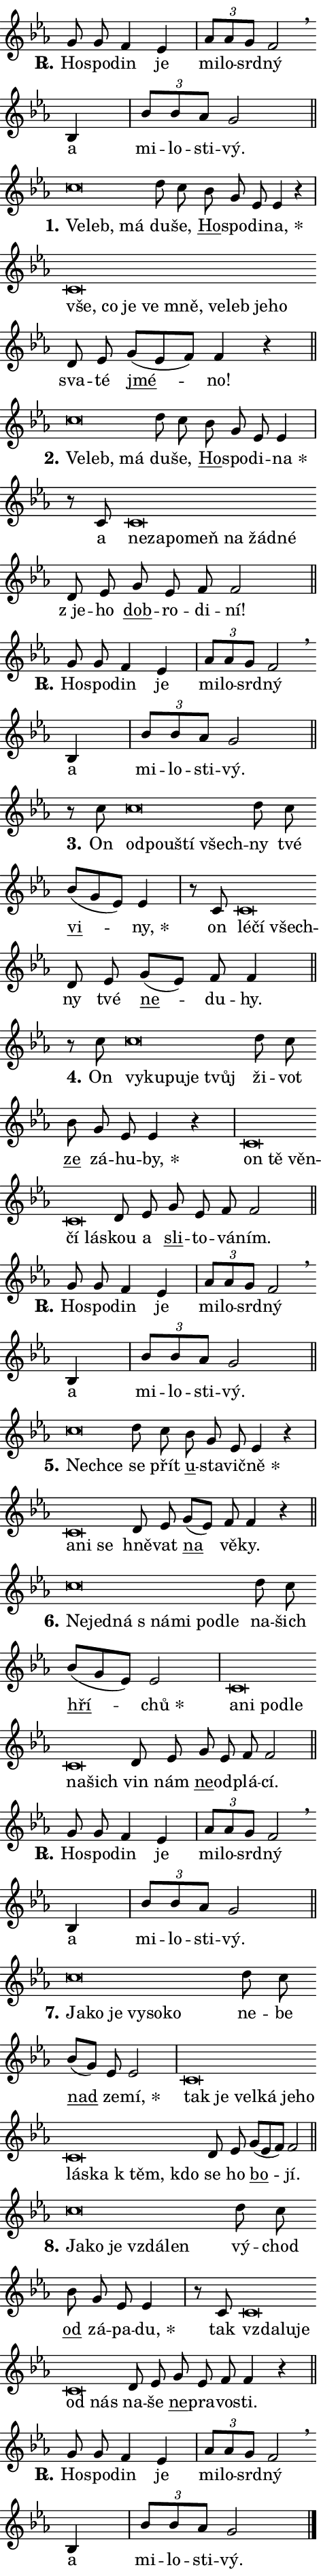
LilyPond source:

\version "2.24.0"
\header { tagline = "" }
\paper {
  indent = 0\cm
  top-margin = 0\cm
  right-margin = 0.13\cm % to fit lyric hyphens
  bottom-margin = 0\cm
  left-margin = 0\cm
  paper-width = 8\cm
  page-breaking = #ly:one-page-breaking
  system-system-spacing.basic-distance = #11
  score-system-spacing.basic-distance = #11
  ragged-last = ##f
}


%% Author: Thomas Morley
%% https://lists.gnu.org/archive/html/lilypond-user/2020-05/msg00002.html
#(define (line-position grob)
"Returns position of @var[grob} in current system:
   @code{'start}, if at first time-step
   @code{'end}, if at last time-step
   @code{'middle} otherwise
"
  (let* ((col (ly:item-get-column grob))
         (ln (ly:grob-object col 'left-neighbor))
         (rn (ly:grob-object col 'right-neighbor))
         (col-to-check-left (if (ly:grob? ln) ln col))
         (col-to-check-right (if (ly:grob? rn) rn col))
         (break-dir-left
           (and
             (ly:grob-property col-to-check-left 'non-musical #f)
             (ly:item-break-dir col-to-check-left)))
         (break-dir-right
           (and
             (ly:grob-property col-to-check-right 'non-musical #f)
             (ly:item-break-dir col-to-check-right))))
        (cond ((eqv? 1 break-dir-left) 'start)
              ((eqv? -1 break-dir-right) 'end)
              (else 'middle))))

#(define (tranparent-at-line-position vctor)
  (lambda (grob)
  "Relying on @code{line-position} select the relevant enry from @var{vctor}.
Used to determine transparency,"
    (case (line-position grob)
      ((end) (not (vector-ref vctor 0)))
      ((middle) (not (vector-ref vctor 1)))
      ((start) (not (vector-ref vctor 2))))))

noteHeadBreakVisibility =
#(define-music-function (break-visibility)(vector?)
"Makes @code{NoteHead}s transparent relying on @var{break-visibility}"
#{
  \override NoteHead.transparent =
    #(tranparent-at-line-position break-visibility)
#})

#(define delete-ledgers-for-transparent-note-heads
  (lambda (grob)
    "Reads whether a @code{NoteHead} is transparent.
If so this @code{NoteHead} is removed from @code{'note-heads} from
@var{grob}, which is supposed to be @code{LedgerLineSpanner}.
As a result ledgers are not printed for this @code{NoteHead}"
    (let* ((nhds-array (ly:grob-object grob 'note-heads))
           (nhds-list
             (if (ly:grob-array? nhds-array)
                 (ly:grob-array->list nhds-array)
                 '()))
           ;; Relies on the transparent-property being done before
           ;; Staff.LedgerLineSpanner.after-line-breaking is executed.
           ;; This is fragile ...
           (to-keep
             (remove
               (lambda (nhd)
                 (ly:grob-property nhd 'transparent #f))
               nhds-list)))
      ;; TODO find a better method to iterate over grob-arrays, similiar
      ;; to filter/remove etc for lists
      ;; For now rebuilt from scratch
      (set! (ly:grob-object grob 'note-heads)  '())
      (for-each
        (lambda (nhd)
          (ly:pointer-group-interface::add-grob grob 'note-heads nhd))
        to-keep))))

squashNotes = {
  \override NoteHead.X-extent = #'(-0.2 . 0.2)
  \override NoteHead.Y-extent = #'(-0.75 . 0)
  \override NoteHead.stencil =
    #(lambda (grob)
       (let ((pos (ly:grob-property grob 'staff-position)))
         (begin
           (if (< pos -7) (display "ERROR: Lower brevis then expected\n") (display ""))
           (if (<= pos -6) ly:text-interface::print ly:note-head::print))))
}
unSquashNotes = {
  \revert NoteHead.X-extent
  \revert NoteHead.Y-extent
  \revert NoteHead.stencil
}

hideNotes = \noteHeadBreakVisibility #begin-of-line-visible
unHideNotes = \noteHeadBreakVisibility #all-visible

% work-around for resetting accidentals
% https://lilypond.org/doc/v2.23/Documentation/notation/displaying-rhythms#unmetered-music
cadenzaMeasure = {
  \cadenzaOff
  \partial 1024 s1024
  \cadenzaOn
}

#(define-markup-command (accent layout props text) (markup?)
  "Underline accented syllable"
  (interpret-markup layout props
    #{\markup \override #'(offset . 4.3) \underline { #text }#}))

responsum = \markup \concat {
  "R" \hspace #-1.05 \path #0.1 #'((moveto 0 0.07) (lineto 0.9 0.8)) \hspace #0.05 "."
}

spaceSize = #0.6828661417322834 % exact space size for TeX Gyre Schola

\layout {
  \context {
    \Staff
    \remove "Time_signature_engraver"
    \override LedgerLineSpanner.after-line-breaking = #delete-ledgers-for-transparent-note-heads
  }
  \context {
    \Lyrics {
      \override LyricSpace.minimum-distance = \spaceSize
      \override LyricText.font-name = #"TeX Gyre Schola"
      \override LyricText.font-size = 1
      \override StanzaNumber.font-name = #"TeX Gyre Schola Bold"
      \override StanzaNumber.font-size = 1
    }
  }
  \context {
    \Score 
    \override NoteHead.text =
      #(lambda (grob) 
        (let ((pos (ly:grob-property grob 'staff-position)))
          #{\markup {
            \combine
              \halign #-0.55 \raise #(if (= pos -6) 0 0.5) \override #'(thickness . 2) \draw-line #'(3.2 . 0)
              \musicglyph "noteheads.sM1"
          }#}))
  }
}

% magnetic-lyrics.ily
%
%   written by
%     Jean Abou Samra <jean@abou-samra.fr>
%     Werner Lemberg <wl@gnu.org>
%
%   adapted by
%     Jiri Hon <jiri.hon@gmail.com>
%
% Version 2022-Apr-15

% https://www.mail-archive.com/lilypond-user@gnu.org/msg149350.html

#(define (Left_hyphen_pointer_engraver context)
   "Collect syllable-hyphen-syllable occurrences in lyrics and store
them in properties.  This engraver only looks to the left.  For
example, if the lyrics input is @code{foo -- bar}, it does the
following.

@itemize @bullet
@item
Set the @code{text} property of the @code{LyricHyphen} grob between
@q{foo} and @q{bar} to @code{foo}.

@item
Set the @code{left-hyphen} property of the @code{LyricText} grob with
text @q{foo} to the @code{LyricHyphen} grob between @q{foo} and
@q{bar}.
@end itemize

Use this auxiliary engraver in combination with the
@code{lyric-@/text::@/apply-@/magnetic-@/offset!} hook."
   (let ((hyphen #f)
         (text #f))
     (make-engraver
      (acknowledgers
       ((lyric-syllable-interface engraver grob source-engraver)
        (set! text grob)))
      (end-acknowledgers
       ((lyric-hyphen-interface engraver grob source-engraver)
        ;(when (not (grob::has-interface grob 'lyric-space-interface))
          (set! hyphen grob)));)
      ((stop-translation-timestep engraver)
       (when (and text hyphen)
         (ly:grob-set-object! text 'left-hyphen hyphen))
       (set! text #f)
       (set! hyphen #f)))))

#(define (lyric-text::apply-magnetic-offset! grob)
   "If the space between two syllables is less than the value in
property @code{LyricText@/.details@/.squash-threshold}, move the right
syllable to the left so that it gets concatenated with the left
syllable.

Use this function as a hook for
@code{LyricText@/.after-@/line-@/breaking} if the
@code{Left_@/hyphen_@/pointer_@/engraver} is active."
   (let ((hyphen (ly:grob-object grob 'left-hyphen #f)))
     (when hyphen
       (let ((left-text (ly:spanner-bound hyphen LEFT)))
         (when (grob::has-interface left-text 'lyric-syllable-interface)
           (let* ((common (ly:grob-common-refpoint grob left-text X))
                  (this-x-ext (ly:grob-extent grob common X))
                  (left-x-ext
                   (begin
                     ;; Trigger magnetism for left-text.
                     (ly:grob-property left-text 'after-line-breaking)
                     (ly:grob-extent left-text common X)))
                  ;; `delta` is the gap width between two syllables.
                  (delta (- (interval-start this-x-ext)
                            (interval-end left-x-ext)))
                  (details (ly:grob-property grob 'details))
                  (threshold (assoc-get 'squash-threshold details 0.2)))
             (when (< delta threshold)
               (let* (;; We have to manipulate the input text so that
                      ;; ligatures crossing syllable boundaries are not
                      ;; disabled.  For languages based on the Latin
                      ;; script this is essentially a beautification.
                      ;; However, for non-Western scripts it can be a
                      ;; necessity.
                      (lt (ly:grob-property left-text 'text))
                      (rt (ly:grob-property grob 'text))
                      (is-space (grob::has-interface hyphen 'lyric-space-interface))
                      (space (if is-space " " ""))
                      (extra-delta (if is-space spaceSize 0))
                      ;; Append new syllable.
                      (ltrt-space (if (and (string? lt) (string? rt))
                                (string-append lt space rt)
                                (make-concat-markup (list lt space rt))))
                      ;; Right-align `ltrt` to the right side.
                      (ltrt-space-markup (grob-interpret-markup
                               grob
                               (make-translate-markup
                                (cons (interval-length this-x-ext) 0)
                                (make-right-align-markup ltrt-space)))))
                 (begin
                   ;; Don't print `left-text`.
                   (ly:grob-set-property! left-text 'stencil #f)
                   ;; Set text and stencil (which holds all collected
                   ;; syllables so far) and shift it to the left.
                   (ly:grob-set-property! grob 'text ltrt-space)
                   (ly:grob-set-property! grob 'stencil ltrt-space-markup)
                   (ly:grob-translate-axis! grob (- (- delta extra-delta)) X))))))))))


#(define (lyric-hyphen::displace-bounds-first grob)
   ;; Make very sure this callback isn't triggered too early.
   (let ((left (ly:spanner-bound grob LEFT))
         (right (ly:spanner-bound grob RIGHT)))
     (ly:grob-property left 'after-line-breaking)
     (ly:grob-property right 'after-line-breaking)
     (ly:lyric-hyphen::print grob)))

squashThreshold = #0.4

\layout {
  \context {
    \Lyrics
    \consists #Left_hyphen_pointer_engraver
    \override LyricText.after-line-breaking =
      #lyric-text::apply-magnetic-offset!
    \override LyricHyphen.stencil = #lyric-hyphen::displace-bounds-first
    \override LyricText.details.squash-threshold = \squashThreshold
    \override LyricHyphen.minimum-distance = 0
    \override LyricHyphen.minimum-length = \squashThreshold
  }
}

squashText = \override LyricText.details.squash-threshold = 9999
unSquashText = \override LyricText.details.squash-threshold = \squashThreshold

leftText = \override LyricText.self-alignment-X = #LEFT
unLeftText = \revert LyricText.self-alignment-X

starOffset = #(lambda (grob) 
                (let ((x_offset (ly:self-alignment-interface::aligned-on-x-parent grob)))
                  (if (= x_offset 0) 0 (+ x_offset 1.2))))

star = #(define-music-function (syllable)(string?)
"Append star separator at the end of a syllable"
#{
  \once \override LyricText.X-offset = #starOffset
  \lyricmode { \markup {
    #syllable
    \override #'((font-name . "TeX Gyre Schola Bold")) \hspace #0.2 \lower #0.65 \larger "*"
  } }
#})

starAccent = #(define-music-function (syllable)(string?)
"Append star separator at the end of a syllable and make accent"
#{
  \once \override LyricText.X-offset = #starOffset
  \lyricmode { \markup {
    \accent #syllable
    \override #'((font-name . "TeX Gyre Schola Bold")) \hspace #0.2 \lower #0.65 \larger "*"
  } }
#})

breath = #(define-music-function (syllable)(string?)
"Append breathing indicator at the end of a syllable"
#{
  \lyricmode { \markup { #syllable "+" } }
#})

optionalBreath = #(define-music-function (syllable)(string?)
"Append optional breathing indicator at the end of a syllable"
#{
  \lyricmode { \markup { #syllable "(+)" } }
#})


\score {
    <<
        \new Voice = "melody" { \cadenzaOn \key es \major \relative { g'8 g f4 es \cadenzaMeasure \bar "|" \tuplet 3/2 { as8[ as g] } f2 \breathe \bar "" bes,4 \cadenzaMeasure \bar "|" \tuplet 3/2 {bes'8[ bes as] } g2 \cadenzaMeasure \bar "||" \break } }
        \new Lyrics \lyricsto "melody" { \lyricmode { \set stanza = \responsum
Ho -- spo -- din je mi -- lo -- srd -- ný a mi -- lo -- sti -- vý. } }
    >>
    \layout {}
}

\score {
    <<
        \new Voice = "melody" { \cadenzaOn \key es \major \relative { \squashNotes c''\breve*1/16 \hideNotes \breve*1/16 \breve*1/16 \bar "" \unHideNotes \unSquashNotes d8 c \bar "" bes g es es4 r \cadenzaMeasure \bar "|" \squashNotes c\breve*1/16 \hideNotes \breve*1/16 \bar "" \breve*1/16 \bar "" \breve*1/16 \bar "" \breve*1/16 \bar "" \breve*1/16 \bar "" \breve*1/16 \bar "" \breve*1/16 \breve*1/16 \bar "" \unHideNotes \unSquashNotes d8 es \bar "" g[( es f)] f4 r \cadenzaMeasure \bar "||" \break } }
        \new Lyrics \lyricsto "melody" { \lyricmode { \set stanza = "1."
\leftText Ve -- \squashText leb, má \unLeftText \unSquashText du -- še, \markup \accent Ho -- spo -- di -- \star na, \leftText vše, \squashText co je ve mně, ve -- leb je -- ho \unLeftText \unSquashText sva -- té \markup \accent jmé -- no! } }
    >>
    \layout {}
}

\score {
    <<
        \new Voice = "melody" { \cadenzaOn \key es \major \relative { \squashNotes c''\breve*1/16 \hideNotes \breve*1/16 \breve*1/16 \bar "" \unHideNotes \unSquashNotes d8 c \bar "" bes g es es4 \cadenzaMeasure \bar "|" r8 c \squashNotes c\breve*1/16 \hideNotes \breve*1/16 \bar "" \breve*1/16 \bar "" \breve*1/16 \bar "" \breve*1/16 \bar "" \breve*1/16 \breve*1/16 \bar "" \unHideNotes \unSquashNotes d8 es \bar "" g es f f2 \cadenzaMeasure \bar "||" \break } }
        \new Lyrics \lyricsto "melody" { \lyricmode { \set stanza = "2."
\leftText Ve -- \squashText leb, má \unLeftText \unSquashText du -- še, \markup \accent Ho -- spo -- di -- \star na a \leftText ne -- \squashText za -- po -- meň na žád -- né \unLeftText \unSquashText "z je" -- ho \markup \accent dob -- ro -- di -- ní! } }
    >>
    \layout {}
}

\score {
    <<
        \new Voice = "melody" { \cadenzaOn \key es \major \relative { g'8 g f4 es \cadenzaMeasure \bar "|" \tuplet 3/2 { as8[ as g] } f2 \breathe \bar "" bes,4 \cadenzaMeasure \bar "|" \tuplet 3/2 {bes'8[ bes as] } g2 \cadenzaMeasure \bar "||" \break } }
        \new Lyrics \lyricsto "melody" { \lyricmode { \set stanza = \responsum
Ho -- spo -- din je mi -- lo -- srd -- ný a mi -- lo -- sti -- vý. } }
    >>
    \layout {}
}

\score {
    <<
        \new Voice = "melody" { \cadenzaOn \key es \major \relative { r8 c'' \squashNotes c\breve*1/16 \hideNotes \breve*1/16 \bar "" \breve*1/16 \breve*1/16 \bar "" \unHideNotes \unSquashNotes d8 c \bar "" bes[( g es)] es4 \cadenzaMeasure \bar "|" r8 c \squashNotes c\breve*1/16 \hideNotes \breve*1/16 \breve*1/16 \bar "" \unHideNotes \unSquashNotes d8 es \bar "" g[( es)] f f4 \cadenzaMeasure \bar "||" \break } }
        \new Lyrics \lyricsto "melody" { \lyricmode { \set stanza = "3."
On \leftText od -- \squashText pou -- ští všech -- \unLeftText \unSquashText ny tvé \markup \accent vi -- \star ny, on \leftText lé -- \squashText čí všech -- \unLeftText \unSquashText ny tvé \markup \accent ne -- du -- hy. } }
    >>
    \layout {}
}

\score {
    <<
        \new Voice = "melody" { \cadenzaOn \key es \major \relative { r8 c'' \squashNotes c\breve*1/16 \hideNotes \breve*1/16 \bar "" \breve*1/16 \bar "" \breve*1/16 \breve*1/16 \bar "" \unHideNotes \unSquashNotes d8 c \bar "" bes g es es4 r \cadenzaMeasure \bar "|" \squashNotes c\breve*1/16 \hideNotes \breve*1/16 \bar "" \breve*1/16 \bar "" \breve*1/16 \breve*1/16 \bar "" \unHideNotes \unSquashNotes d8 es \bar "" g es f f2 \cadenzaMeasure \bar "||" \break } }
        \new Lyrics \lyricsto "melody" { \lyricmode { \set stanza = "4."
On \leftText vy -- \squashText ku -- pu -- je tvůj \unLeftText \unSquashText ži -- vot \markup \accent ze zá -- hu -- \star by, \leftText on \squashText tě věn -- čí lá -- \unLeftText \unSquashText skou a \markup \accent sli -- to -- vá -- ním. } }
    >>
    \layout {}
}

\score {
    <<
        \new Voice = "melody" { \cadenzaOn \key es \major \relative { g'8 g f4 es \cadenzaMeasure \bar "|" \tuplet 3/2 { as8[ as g] } f2 \breathe \bar "" bes,4 \cadenzaMeasure \bar "|" \tuplet 3/2 {bes'8[ bes as] } g2 \cadenzaMeasure \bar "||" \break } }
        \new Lyrics \lyricsto "melody" { \lyricmode { \set stanza = \responsum
Ho -- spo -- din je mi -- lo -- srd -- ný a mi -- lo -- sti -- vý. } }
    >>
    \layout {}
}

\score {
    <<
        \new Voice = "melody" { \cadenzaOn \key es \major \relative { \squashNotes c''\breve*1/16 \hideNotes \breve*1/16 \bar "" \unHideNotes \unSquashNotes d8 c \bar "" bes g es es4 r \cadenzaMeasure \bar "|" \squashNotes c\breve*1/16 \hideNotes \breve*1/16 \breve*1/16 \bar "" \unHideNotes \unSquashNotes d8 es \bar "" g[( es)] f f4 r \cadenzaMeasure \bar "||" \break } }
        \new Lyrics \lyricsto "melody" { \lyricmode { \set stanza = "5."
\leftText Nech -- \squashText ce \unLeftText \unSquashText se přít \markup \accent u -- sta -- vič -- \star ně \leftText a -- \squashText ni se \unLeftText \unSquashText hně -- vat \markup \accent na vě -- ky. } }
    >>
    \layout {}
}

\score {
    <<
        \new Voice = "melody" { \cadenzaOn \key es \major \relative { \squashNotes c''\breve*1/16 \hideNotes \breve*1/16 \bar "" \breve*1/16 \bar "" \breve*1/16 \bar "" \breve*1/16 \bar "" \breve*1/16 \breve*1/16 \bar "" \unHideNotes \unSquashNotes d8 c \bar "" bes[( g es)] es2 \cadenzaMeasure \bar "|" \squashNotes c\breve*1/16 \hideNotes \breve*1/16 \bar "" \breve*1/16 \bar "" \breve*1/16 \bar "" \breve*1/16 \breve*1/16 \bar "" \unHideNotes \unSquashNotes d8 es \bar "" g es f f2 \cadenzaMeasure \bar "||" \break } }
        \new Lyrics \lyricsto "melody" { \lyricmode { \set stanza = "6."
\leftText Ne -- \squashText jed -- ná "s ná" -- mi po -- dle \unLeftText \unSquashText na -- šich \markup \accent hří -- \star chů \leftText a -- \squashText ni po -- dle na -- šich \unLeftText \unSquashText vin nám \markup \accent ne -- od -- plá -- cí. } }
    >>
    \layout {}
}

\score {
    <<
        \new Voice = "melody" { \cadenzaOn \key es \major \relative { g'8 g f4 es \cadenzaMeasure \bar "|" \tuplet 3/2 { as8[ as g] } f2 \breathe \bar "" bes,4 \cadenzaMeasure \bar "|" \tuplet 3/2 {bes'8[ bes as] } g2 \cadenzaMeasure \bar "||" \break } }
        \new Lyrics \lyricsto "melody" { \lyricmode { \set stanza = \responsum
Ho -- spo -- din je mi -- lo -- srd -- ný a mi -- lo -- sti -- vý. } }
    >>
    \layout {}
}

\score {
    <<
        \new Voice = "melody" { \cadenzaOn \key es \major \relative { \squashNotes c''\breve*1/16 \hideNotes \breve*1/16 \bar "" \breve*1/16 \bar "" \breve*1/16 \bar "" \breve*1/16 \breve*1/16 \bar "" \unHideNotes \unSquashNotes d8 c \bar "" bes[( g)] es es2 \cadenzaMeasure \bar "|" \squashNotes c\breve*1/16 \hideNotes \breve*1/16 \bar "" \breve*1/16 \bar "" \breve*1/16 \bar "" \breve*1/16 \bar "" \breve*1/16 \bar "" \breve*1/16 \bar "" \breve*1/16 \bar "" \breve*1/16 \breve*1/16 \bar "" \unHideNotes \unSquashNotes d8 es \bar "" g[( es f)] f2 \cadenzaMeasure \bar "||" \break } }
        \new Lyrics \lyricsto "melody" { \lyricmode { \set stanza = "7."
\leftText Ja -- \squashText ko je vy -- so -- ko \unLeftText \unSquashText ne -- be \markup \accent nad ze -- \star mí, \leftText tak \squashText je vel -- ká je -- ho lá -- ska "k těm," kdo \unLeftText \unSquashText se ho \markup \accent bo -- jí. } }
    >>
    \layout {}
}

\score {
    <<
        \new Voice = "melody" { \cadenzaOn \key es \major \relative { \squashNotes c''\breve*1/16 \hideNotes \breve*1/16 \bar "" \breve*1/16 \bar "" \breve*1/16 \breve*1/16 \bar "" \unHideNotes \unSquashNotes d8 c \bar "" bes g es es4 \cadenzaMeasure \bar "|" r8 c \squashNotes c\breve*1/16 \hideNotes \breve*1/16 \bar "" \breve*1/16 \bar "" \breve*1/16 \breve*1/16 \bar "" \unHideNotes \unSquashNotes d8 es \bar "" g es f f4 r \cadenzaMeasure \bar "||" \break } }
        \new Lyrics \lyricsto "melody" { \lyricmode { \set stanza = "8."
\leftText Ja -- \squashText ko je vzdá -- len \unLeftText \unSquashText vý -- chod \markup \accent od zá -- pa -- \star du, tak \leftText vzda -- \squashText lu -- je od nás \unLeftText \unSquashText na -- še \markup \accent ne -- pra -- vo -- sti. } }
    >>
    \layout {}
}

\score {
    <<
        \new Voice = "melody" { \cadenzaOn \key es \major \relative { g'8 g f4 es \cadenzaMeasure \bar "|" \tuplet 3/2 { as8[ as g] } f2 \breathe \bar "" bes,4 \cadenzaMeasure \bar "|" \tuplet 3/2 {bes'8[ bes as] } g2 \cadenzaMeasure \bar "||" \break } \bar "|." }
        \new Lyrics \lyricsto "melody" { \lyricmode { \set stanza = \responsum
Ho -- spo -- din je mi -- lo -- srd -- ný a mi -- lo -- sti -- vý. } }
    >>
    \layout {}
}
